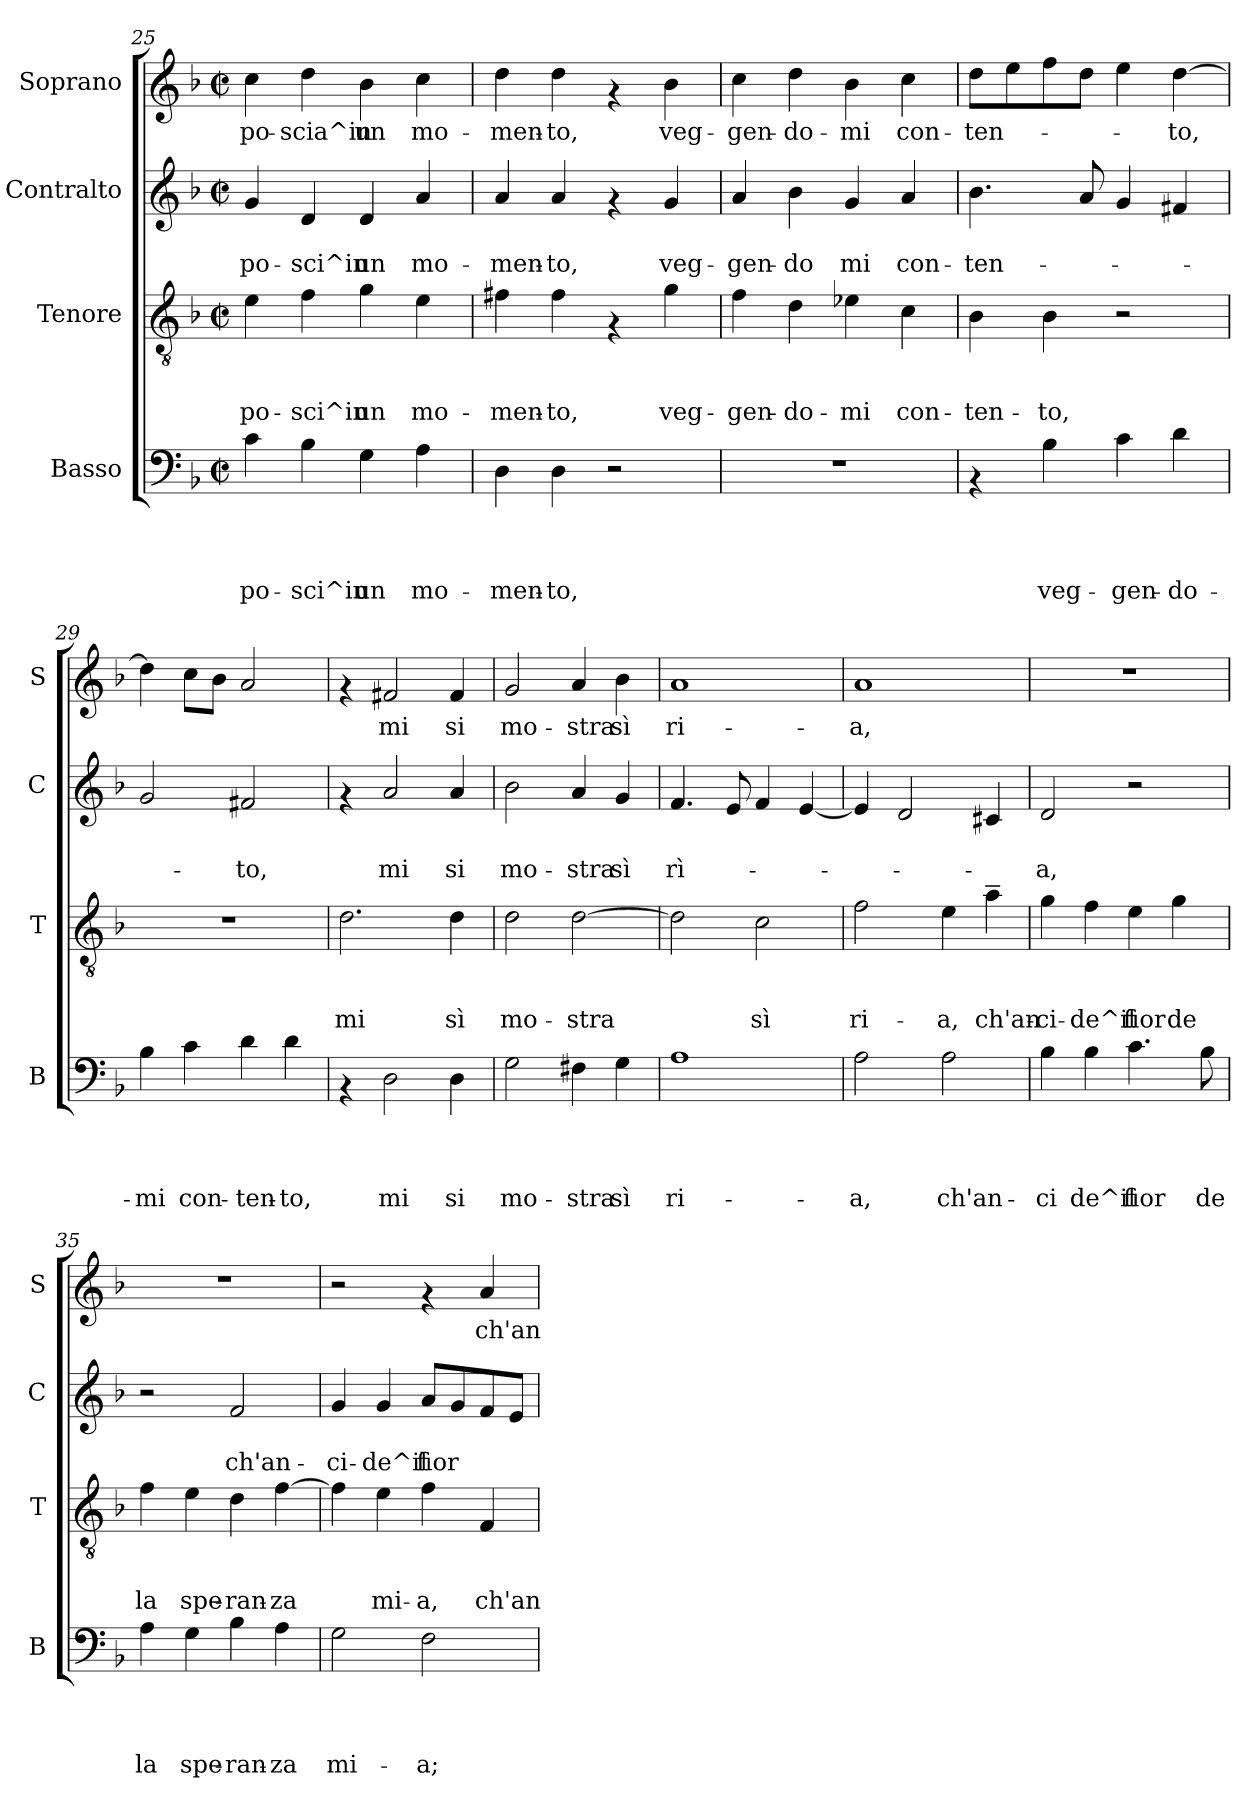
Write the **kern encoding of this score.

**kern	**text	**text	**text	**text	**kern	**text	**text	**text	**kern	**text	**text	**kern	**text
*part4	*part4	*part4	*part4	*part4	*part3	*part3	*part3	*part3	*part2	*part2	*part2	*part1	*part1
*staff4	*staff4	*staff4	*staff4	*staff4	*staff3	*staff3	*staff3	*staff3	*staff2	*staff2	*staff2	*staff1	*staff1
*I"Basso	*	*	*	*	*I"Tenore	*	*	*	*I"Contralto	*	*	*I"Soprano	*
*I'B	*	*	*	*	*I'T	*	*	*	*I'C	*	*	*I'S	*
*clefF4	*	*	*	*	*clefGv2	*	*	*	*clefG2	*	*	*clefG2	*
*k[b-]	*	*	*	*	*k[b-]	*	*	*	*k[b-]	*	*	*k[b-]	*
*F:	*	*	*	*	*F:	*	*	*	*F:	*	*	*F:	*
*M2/2	*	*	*	*	*M2/2	*	*	*	*M2/2	*	*	*M2/2	*
*met(c|)	*	*	*	*	*met(c|)	*	*	*	*met(c|)	*	*	*met(c|)	*
=25	=25	=25	=25	=25	=25	=25	=25	=25	=25	=25	=25	=25	=25
!	!	!	!	!LO:LY:b	!	!	!	!LO:LY:b	!	!	!LO:LY:b	!	!LO:LY:b
4c\	.	.	.	po-	4e\	.	.	po-	4g/	.	po-	4cc\	po-
!	!	!	!	!LO:LY:b	!	!	!	!LO:LY:b	!	!	!LO:LY:b	!	!LO:LY:b
4B-\	.	.	.	-sci^in	4f\	.	.	-sci^in	4d/	.	-sci^in	4dd\	-scia^in
!	!	!	!	!LO:LY:b	!	!	!	!LO:LY:b	!	!	!LO:LY:b	!	!LO:LY:b
4G\	.	.	.	un	4g\	.	.	un	4d/	.	un	4b-\	un
!	!	!	!	!LO:LY:b	!	!	!	!LO:LY:b	!	!	!LO:LY:b	!	!LO:LY:b
4A\	.	.	.	mo-	4e\	.	.	mo-	4a/	.	mo-	4cc\	mo-
=26	=26	=26	=26	=26	=26	=26	=26	=26	=26	=26	=26	=26	=26
!	!	!	!	!LO:LY:b	!	!	!	!LO:LY:b	!	!	!LO:LY:b	!	!LO:LY:b
4D\	.	.	.	-men-	4f#X\	.	.	-men-	4a/	.	-men-	4dd\	-men-
!	!	!	!	!LO:LY:b	!	!	!	!LO:LY:b	!	!	!LO:LY:b	!	!LO:LY:b
4D\	.	.	.	-to,	4f#\	.	.	-to,	4a/	.	-to,	4dd\	-to,
2r	.	.	.	.	4rF	.	.	.	4rf	.	.	4rf	.
!	!	!	!	!	!	!	!	!LO:LY:b	!	!	!LO:LY:b	!	!LO:LY:b
.	.	.	.	.	4g\	.	.	veg-	4g/	.	veg-	4b-\	veg-
=27	=27	=27	=27	=27	=27	=27	=27	=27	=27	=27	=27	=27	=27
!	!	!	!	!	!	!	!	!LO:LY:b	!	!	!LO:LY:b	!	!LO:LY:b
1r	.	.	.	.	4f\	.	.	-gen-	4a/	.	-gen-	4cc\	-gen-
!	!	!	!	!	!	!	!	!LO:LY:b	!	!	!LO:LY:b	!	!LO:LY:b
.	.	.	.	.	4d\	.	.	-do-	4b-\	.	-do	4dd\	-do-
!	!	!	!	!	!	!	!	!LO:LY:b	!	!	!LO:LY:b	!	!LO:LY:b
.	.	.	.	.	4e-X\	.	.	-mi	4g/	.	mi	4b-\	-mi
!	!	!	!	!	!	!	!	!LO:LY:b	!	!	!LO:LY:b	!	!LO:LY:b
.	.	.	.	.	4c\	.	.	con-	4a/	.	con-	4cc\	con-
!!LO:LB:g=z
=28	=28	=28	=28	=28	=28	=28	=28	=28	=28	=28	=28	=28	=28
!	!	!	!	!	!	!	!	!LO:LY:b	!	!	!LO:LY:b	!	!LO:LY:b
4rAA	.	.	.	.	4B-\	.	.	-ten-	4.b-\	.	-ten-	8dd\L	-ten-
.	.	.	.	.	.	.	.	.	.	.	.	8ee\	.
!	!	!	!	!LO:LY:b	!	!	!	!LO:LY:b	!	!	!	!	!
4B-\	.	.	.	veg-	4B-\	.	.	-to,	.	.	.	8ff\	.
.	.	.	.	.	.	.	.	.	8a/	.	.	8dd\J	.
!	!	!	!	!LO:LY:b	!	!	!	!	!	!	!	!	!
4c\	.	.	.	-gen-	2r	.	.	.	4g/	.	.	4ee\	.
!	!	!	!	!LO:LY:b	!	!	!	!	!	!	!	!	!LO:LY:b
4d\	.	.	.	-do-	.	.	.	.	4f#X/	.	.	[>4dd\	-to,
=29	=29	=29	=29	=29	=29	=29	=29	=29	=29	=29	=29	=29	=29
!	!	!	!	!LO:LY:b	!	!	!	!	!	!	!	!	!
4B-\	.	.	.	-mi	1r	.	.	.	2g/	.	.	4dd\]	.
!	!	!	!	!LO:LY:b	!	!	!	!	!	!	!	!	!
4c\	.	.	.	con-	.	.	.	.	.	.	.	8cc\L	.
.	.	.	.	.	.	.	.	.	.	.	.	8b-\J	.
!	!	!	!	!LO:LY:b	!	!	!	!	!	!	!LO:LY:b	!	!
4d\	.	.	.	-ten-	.	.	.	.	2f#X/	.	-to,	2a/	.
!	!	!	!	!LO:LY:b	!	!	!	!	!	!	!	!	!
4d\	.	.	.	-to,	.	.	.	.	.	.	.	.	.
=30	=30	=30	=30	=30	=30	=30	=30	=30	=30	=30	=30	=30	=30
!	!	!	!	!	!	!	!	!LO:LY:b	!	!	!	!	!
4rAA	.	.	.	.	2.d\	.	.	mi	4rf	.	.	4rf	.
!	!	!	!	!LO:LY:b	!	!	!	!	!	!	!LO:LY:b	!	!LO:LY:b
2D\	.	.	.	mi	.	.	.	.	2a/	.	mi	2f#X/	mi
!	!	!	!	!LO:LY:b	!	!	!	!LO:LY:b	!	!	!LO:LY:b	!	!LO:LY:b
4D\	.	.	.	si	4d\	.	.	sì	4a/	.	si	4f#/	si
=31	=31	=31	=31	=31	=31	=31	=31	=31	=31	=31	=31	=31	=31
!	!	!	!	!LO:LY:b	!	!	!	!LO:LY:b	!	!	!LO:LY:b	!	!LO:LY:b
2G\	.	.	.	mo-	2d\	.	.	mo-	2b-\	.	mo-	2g/	mo-
!	!	!	!	!LO:LY:b	!	!	!	!LO:LY:b	!	!	!LO:LY:b	!	!LO:LY:b
4F#X\	.	.	.	-stra	[>2d\	.	.	-stra	4a/	.	-stra	4a/	-stra
!	!	!	!	!LO:LY:b	!	!	!	!	!	!	!LO:LY:b	!	!LO:LY:b
4G\	.	.	.	sì	.	.	.	.	4g/	.	sì	4b-\	sì
=32	=32	=32	=32	=32	=32	=32	=32	=32	=32	=32	=32	=32	=32
!	!	!	!	!LO:LY:b	!	!	!	!	!	!	!LO:LY:b	!	!LO:LY:b
1A	.	.	.	ri-	2d\]	.	.	.	4.f/	.	rì-	1a	ri-
.	.	.	.	.	.	.	.	.	8e/	.	.	.	.
!	!	!	!	!	!	!	!	!LO:LY:b	!	!	!	!	!
.	.	.	.	.	2c\	.	.	sì	4f/	.	.	.	.
.	.	.	.	.	.	.	.	.	[<4e/	.	.	.	.
!!LO:PB:g=z
=33	=33	=33	=33	=33	=33	=33	=33	=33	=33	=33	=33	=33	=33
!	!	!	!	!LO:LY:b	!	!	!	!LO:LY:b	!	!	!	!	!LO:LY:b
2A\	.	.	.	-a,	2f\	.	.	ri-	4e/]	.	.	1a	-a,
.	.	.	.	.	.	.	.	.	2d/	.	.	.	.
!	!	!	!	!LO:LY:b	!	!	!	!LO:LY:b	!	!	!	!	!
2A\	.	.	.	ch'an-	4e\	.	.	-a,	.	.	.	.	.
!	!	!	!	!	!	!	!	!LO:LY:b	!	!	!	!	!
.	.	.	.	.	4a~>\	.	.	ch'an-	4c#X/	.	.	.	.
=34	=34	=34	=34	=34	=34	=34	=34	=34	=34	=34	=34	=34	=34
!	!	!	!	!LO:LY:b	!	!	!	!LO:LY:b	!	!	!LO:LY:b	!	!
4B-\	.	.	.	-ci	4g\	.	.	-ci-	2d/	.	-a,	1r	.
!	!	!	!	!LO:LY:b	!	!	!	!LO:LY:b	!	!	!	!	!
4B-\	.	.	.	de^il	4f\	.	.	-de^il	.	.	.	.	.
!	!	!	!	!LO:LY:b	!	!	!	!LO:LY:b	!	!	!	!	!
4.c\	.	.	.	fior	4e\	.	.	fior	2r	.	.	.	.
!	!	!	!	!	!	!	!	!LO:LY:b	!	!	!	!	!
.	.	.	.	.	4g\	.	.	de	.	.	.	.	.
!	!	!	!	!LO:LY:b	!	!	!	!	!	!	!	!	!
8B-\	.	.	.	de	.	.	.	.	.	.	.	.	.
=35	=35	=35	=35	=35	=35	=35	=35	=35	=35	=35	=35	=35	=35
!	!	!	!	!LO:LY:b	!	!	!	!LO:LY:b	!	!	!	!	!
4A\	.	.	.	la	4f\	.	.	la	2r	.	.	1r	.
!	!	!	!	!LO:LY:b	!	!	!	!LO:LY:b	!	!	!	!	!
4G\	.	.	.	spe-	4e\	.	.	spe-	.	.	.	.	.
!	!	!	!	!LO:LY:b	!	!	!	!LO:LY:b	!	!	!LO:LY:b	!	!
4B-\	.	.	.	-ran-	4d\	.	.	-ran-	2f/	.	ch'an-	.	.
!	!	!	!	!LO:LY:b	!	!	!	!LO:LY:b	!	!	!	!	!
4A\	.	.	.	-za	[>4f\	.	.	-za	.	.	.	.	.
=36	=36	=36	=36	=36	=36	=36	=36	=36	=36	=36	=36	=36	=36
!	!	!	!	!LO:LY:b	!	!	!	!	!	!	!LO:LY:b	!	!
2G\	.	.	.	mi-	4f\]	.	.	.	4g/	.	-ci-	2r	.
!	!	!	!	!	!	!	!	!LO:LY:b	!	!	!LO:LY:b	!	!
.	.	.	.	.	4e\	.	.	mi-	4g/	.	-de^il	.	.
!	!	!	!	!LO:LY:b	!	!	!	!LO:LY:b	!	!	!LO:LY:b	!	!
2F\	.	.	.	-a;	4f\	.	.	-a,	8a/L	.	fior	4rf	.
.	.	.	.	.	.	.	.	.	8g/	.	.	.	.
!	!	!	!	!	!	!	!	!LO:LY:b	!	!	!	!	!LO:LY:b
.	.	.	.	.	4F/	.	.	ch'an-	8f/	.	.	4a/	ch'an-
.	.	.	.	.	.	.	.	.	8e/J	.	.	.	.
=	=	=	=	=	=	=	=	=	=	=	=	=	=
*-	*-	*-	*-	*-	*-	*-	*-	*-	*-	*-	*-	*-	*-
